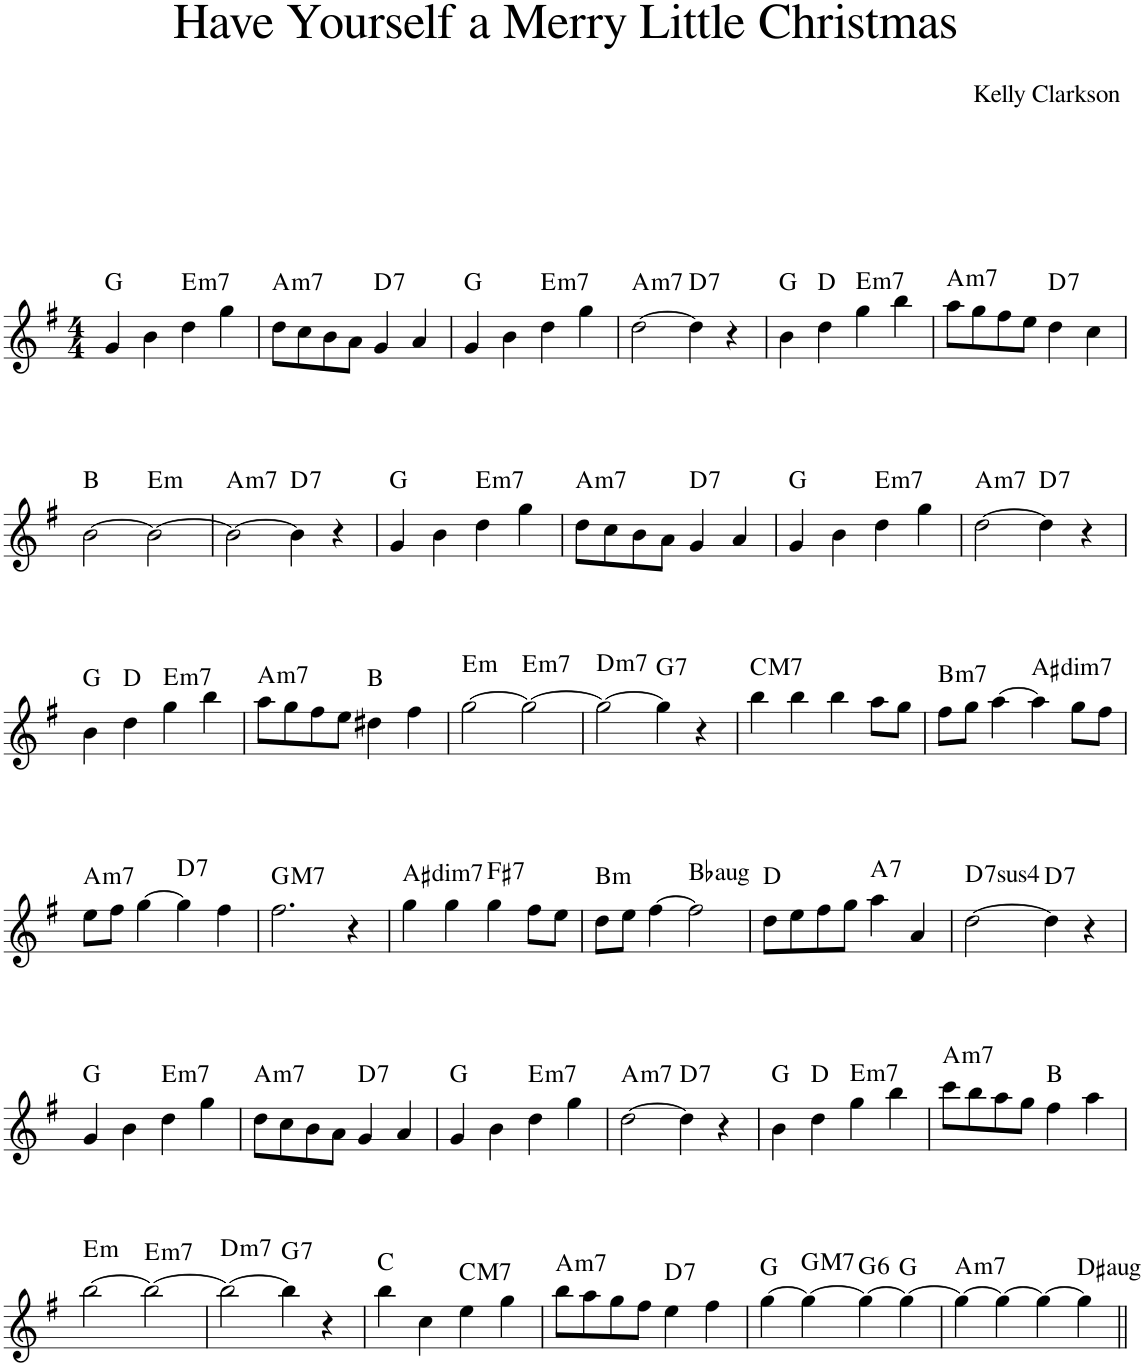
**kern	**harte
*part1	*part1
*staff1	*
*I"Piano	*
*I'Pno.	*
*clefG2	*
*k[f#]	*
*M4/4	*
=1	=1
4g/	G:maj
4b\	.
!	!LO:H:kt=m7
4dd\	E:min7
4gg\	.
=2	=2
!	!LO:H:kt=m7
8dd\L	A:min7
8cc\	.
8b\	.
8a\J	.
!	!LO:H:kt=7
4g/	D:7
4a/	.
=3	=3
4g/	G:maj
4b\	.
!	!LO:H:kt=m7
4dd\	E:min7
4gg\	.
=4	=4
!	!LO:H:kt=m7
[2dd\	A:min7
!	!LO:H:kt=7
4dd\]	D:7
4r	.
=5	=5
4b\	G:maj
4dd\	D:maj
!	!LO:H:kt=m7
4gg\	E:min7
4bb\	.
=6	=6
!	!LO:H:kt=m7
8aa\L	A:min7
8gg\	.
8ff#\	.
8ee\J	.
!	!LO:H:kt=7
4dd\	D:7
4cc\	.
!!LO:LB:g=z
=7	=7
[2b\	B:maj
!	!LO:H:kt=m
2b\_	E:min
=8	=8
!	!LO:H:kt=m7
2b\_	A:min7
!	!LO:H:kt=7
4b\]	D:7
4r	.
=9	=9
4g/	G:maj
4b\	.
!	!LO:H:kt=m7
4dd\	E:min7
4gg\	.
=10	=10
!	!LO:H:kt=m7
8dd\L	A:min7
8cc\	.
8b\	.
8a\J	.
!	!LO:H:kt=7
4g/	D:7
4a/	.
=11	=11
4g/	G:maj
4b\	.
!	!LO:H:kt=m7
4dd\	E:min7
4gg\	.
=12	=12
!	!LO:H:kt=m7
[2dd\	A:min7
!	!LO:H:kt=7
4dd\]	D:7
4r	.
!!LO:LB:g=z
=13	=13
4b\	G:maj
4dd\	D:maj
!	!LO:H:kt=m7
4gg\	E:min7
4bb\	.
=14	=14
!	!LO:H:kt=m7
8aa\L	A:min7
8gg\	.
8ff#\	.
8ee\J	.
4dd#X\	B:maj
4ff#\	.
=15	=15
!	!LO:H:kt=m
[2gg\	E:min
!	!LO:H:kt=m7
2gg\_	E:min7
=16	=16
!	!LO:H:kt=m7
2gg\_	D:min7
!	!LO:H:kt=7
4gg\]	G:7
4r	.
=17	=17
!	!LO:H:kt=M7
4bb\	C:maj7
4bb\	.
4bb\	.
8aa\L	.
8gg\J	.
=18	=18
!	!LO:H:kt=m7
8ff#\L	B:min7
8gg\J	.
[4aa\	.
!	!LO:H:kt=dim7
4aa\]	A#:dim7
8gg\L	.
8ff#\J	.
!!LO:LB:g=z
=19	=19
!	!LO:H:kt=m7
8ee\L	A:min7
8ff#\J	.
[4gg\	.
!	!LO:H:kt=7
4gg\]	D:7
4ff#\	.
=20	=20
!	!LO:H:kt=M7
2.ff#\	G:maj7
4r	.
=21	=21
!	!LO:H:kt=dim7
4gg\	A#:dim7
4gg\	.
!	!LO:H:kt=7
4gg\	F#:7
8ff#\L	.
8ee\J	.
=22	=22
!	!LO:H:kt=m
8dd\L	B:min
8ee\J	.
[4ff#\	.
!	!LO:H:kt=aug
2ff#\]	Bb:aug
=23	=23
8dd\L	D:maj
8ee\	.
8ff#\	.
8gg\J	.
!	!LO:H:kt=7
4aa\	A:7
4a/	.
=24	=24
!	!LO:H:kt=74
[2dd\	D:sus4(7)
!	!LO:H:kt=7
4dd\]	D:7
4r	.
!!LO:LB:g=z
=25	=25
4g/	G:maj
4b\	.
!	!LO:H:kt=m7
4dd\	E:min7
4gg\	.
=26	=26
!	!LO:H:kt=m7
8dd\L	A:min7
8cc\	.
8b\	.
8a\J	.
!	!LO:H:kt=7
4g/	D:7
4a/	.
=27	=27
4g/	G:maj
4b\	.
!	!LO:H:kt=m7
4dd\	E:min7
4gg\	.
=28	=28
!	!LO:H:kt=m7
[2dd\	A:min7
!	!LO:H:kt=7
4dd\]	D:7
4r	.
=29	=29
4b\	G:maj
4dd\	D:maj
!	!LO:H:kt=m7
4gg\	E:min7
4bb\	.
=30	=30
!	!LO:H:kt=m7
8ccc\L	A:min7
8bb\	.
8aa\	.
8gg\J	.
4ff#\	B:maj
4aa\	.
!!LO:LB:g=z
=31	=31
!	!LO:H:kt=m
[2bb\	E:min
!	!LO:H:kt=m7
2bb\_	E:min7
=32	=32
!	!LO:H:kt=m7
2bb\_	D:min7
!	!LO:H:kt=7
4bb\]	G:7
4r	.
=33	=33
4bb\	C:maj
4cc\	.
!	!LO:H:kt=M7
4ee\	C:maj7
4gg\	.
=34	=34
!	!LO:H:kt=m7
8bb\L	A:min7
8aa\	.
8gg\	.
8ff#\J	.
!	!LO:H:kt=7
4ee\	D:7
4ff#\	.
=35	=35
[4gg\	G:maj
!	!LO:H:kt=M7
4gg\_	G:maj7
!	!LO:H:kt=6
4gg\_	G:maj6
4gg\_	G:maj
=36	=36
!	!LO:H:kt=m7
4gg\_	A:min7
4gg\_	.
4gg\_	.
!	!LO:H:kt=aug
4gg\]	D#:aug
=||	=||
*-	*-
